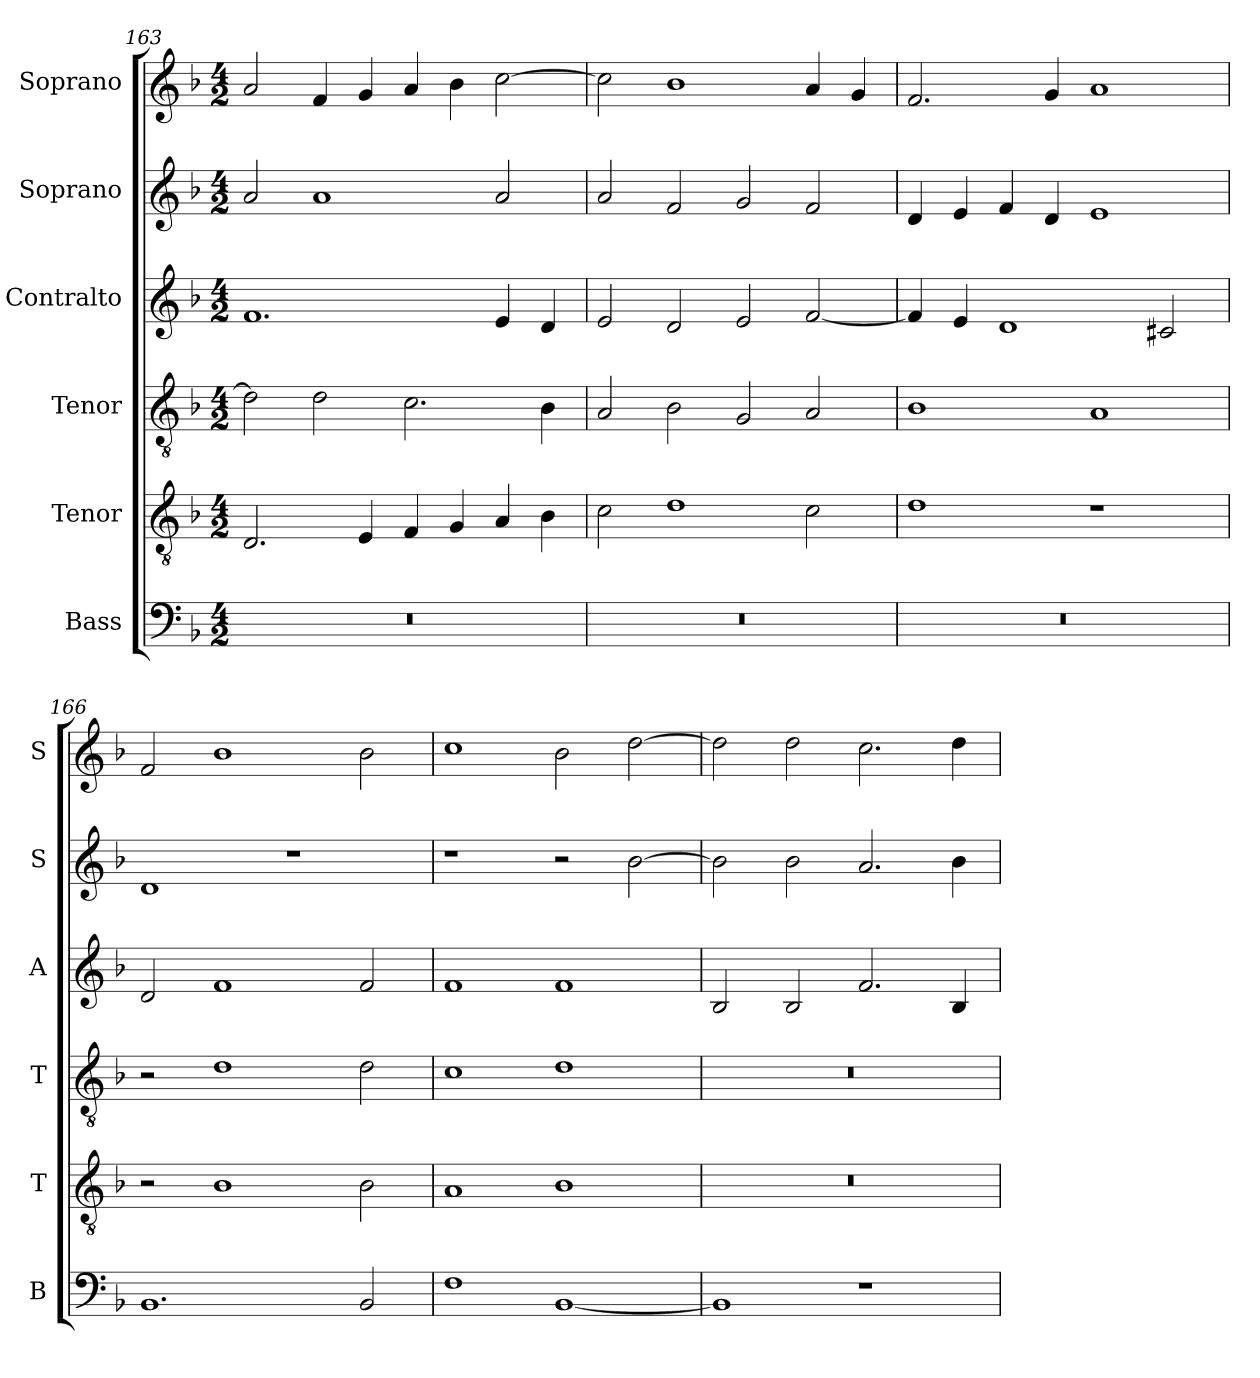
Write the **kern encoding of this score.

**kern	**kern	**kern	**kern	**kern	**kern
*part6	*part5	*part4	*part3	*part2	*part1
*staff6	*staff5	*staff4	*staff3	*staff2	*staff1
*I"Bass	*I"Tenor	*I"Tenor	*I"Contralto	*I"Soprano	*I"Soprano
*I'B	*I'T	*I'T	*I'A	*I'S	*I'S
*clefF4	*clefGv2	*clefGv2	*clefG2	*clefG2	*clefG2
*k[b-]	*k[b-]	*k[b-]	*k[b-]	*k[b-]	*k[b-]
*G:dor	*G:dor	*G:dor	*G:dor	*G:dor	*G:dor
*M4/2	*M4/2	*M4/2	*M4/2	*M4/2	*M4/2
=163	=163	=163	=163	=163	=163
0r	2.D	2d]	1.f	2a	2a
.	.	2d	.	1a	4f
.	4E	.	.	.	4g
.	4F	2.c	.	.	4a
.	4G	.	.	.	4b-
.	4A	.	4e	2a	[2cc
.	4B-	4B-	4d	.	.
=164	=164	=164	=164	=164	=164
0r	2c	2A	2e	2a	2cc]
.	1d	2B-	2d	2f	1b-
.	.	2G	2e	2g	.
.	2c	2A	[2f	2f	4a
.	.	.	.	.	4g
=165	=165	=165	=165	=165	=165
0r	1d	1B-	4f]	4d	2.f
.	.	.	4e	4e	.
.	.	.	1d	4f	.
.	.	.	.	4d	4g
.	1r	1A	.	1e	1a
.	.	.	2c#X	.	.
=166	=166	=166	=166	=166	=166
1.BB-	2r	2r	2d	1d	2f
.	1B-	1d	1f	.	1b-
.	.	.	.	1r	.
2BB-	2B-	2d	2f	.	2b-
=167	=167	=167	=167	=167	=167
1F	1A	1c	1f	1r	1cc
[1BB-	1B-	1d	1f	2r	2b-
.	.	.	.	[2b-	[2dd
=168	=168	=168	=168	=168	=168
1BB-]	0r	0r	2B-	2b-]	2dd]
.	.	.	2B-	2b-	2dd
1r	.	.	2.f	2.a	2.cc
.	.	.	4B-	4b-	4dd
=	=	=	=	=	=
*-	*-	*-	*-	*-	*-
